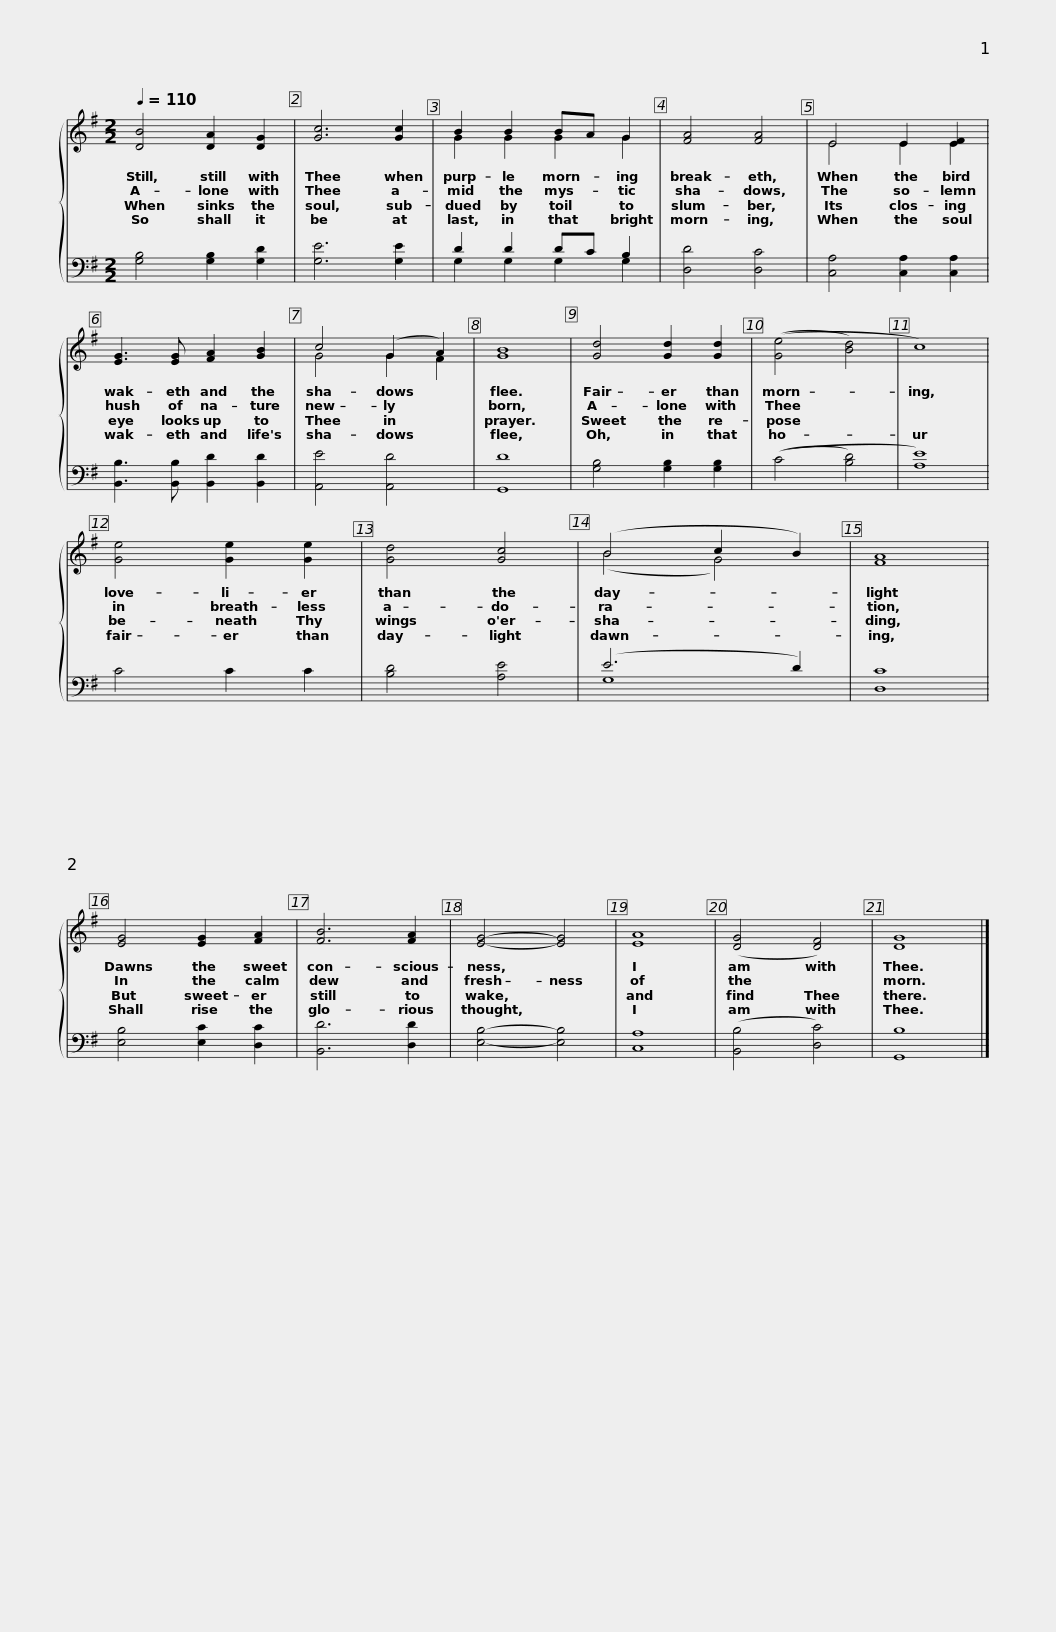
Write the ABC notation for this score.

X:1
%%score { ( 1 3 ) | ( 2 4 ) }
L:1/8
Q:1/4=110
M:2/2
I:linebreak $
K:G
V:1 treble
V:3 treble
V:2 bass
V:4 bass
V:1
 [DB]4 [DA]2 [DG]2 | [Gc]6 [Gc]2 | B2 B2 BA G2 | [FA]4 [FA]4 |$ E4 E2 [EF]2 | %5
 [EG]3 [EG] [FA]2 [GB]2 | c4 (G2 A2) | [GB]8 |$ [Gd]4 [Gd]2 [Gd]2 | (([Ge]4 [Bd]4) | %10
 c8) | [Ge]4 [Ge]2 [Ge]2 | [Gd]4 [Gc]4 | (B4 c2 B2) | [FA]8 |$ %15
 [EG]4 [EG]2 [FA]2 | [FB]6 [FA]2 | [EG]4- [EG]4 | [EA]8 | ([DG]4 [DF]4) | %20
 [DG]8 |] %21
V:2
 [G,B,]4 [G,B,]2 [G,D]2 | [G,E]6 [G,E]2 | D2 D2 DC B,2 | [D,D]4 [D,C]4 |$ [C,A,]4 [C,A,]2 [C,A,]2 | %5
 [B,,B,]3 [B,,B,] [B,,D]2 [B,,D]2 | [A,,E]4 [A,,D]4 | [G,,D]8 |$ [G,B,]4 [G,B,]2 [G,B,]2 | ((C4 [B,D]4) | %10
 [A,E]8) | C4 C2 C2 | [B,D]4 [A,E]4 | (E6 D2) | [D,C]8 |$ %15
 [E,B,]4 [E,C]2 [D,C]2 | [B,,D]6 [D,D]2 | [E,B,]4- [E,B,]4 | [C,A,]8 | ([B,,B,]4 [D,C]4) | %20
 [G,,B,]8 |] %21
V:3
 x8 | x8 | G2 G2 G2 G2 | x8 |$ E4 E2 E2 | %5
 x8 | G4 G2 F2 | x8 |$ x8 | x8 | %10
 x8 | x8 | x8 | (B4 G4) | x8 |$ %15
 x8 | x8 | x8 | x8 | x8 | %20
 x8 |] %21
V:4
 x8 | x8 | G,2 G,2 G,2 G,2 | x8 |$ x8 | %5
 x8 | x8 | x8 |$ x8 | x8 | %10
 x8 | x8 | x8 | G,8 | x8 |$ %15
 x8 | x8 | x8 | x8 | x8 | %20
 x8 |] %21
